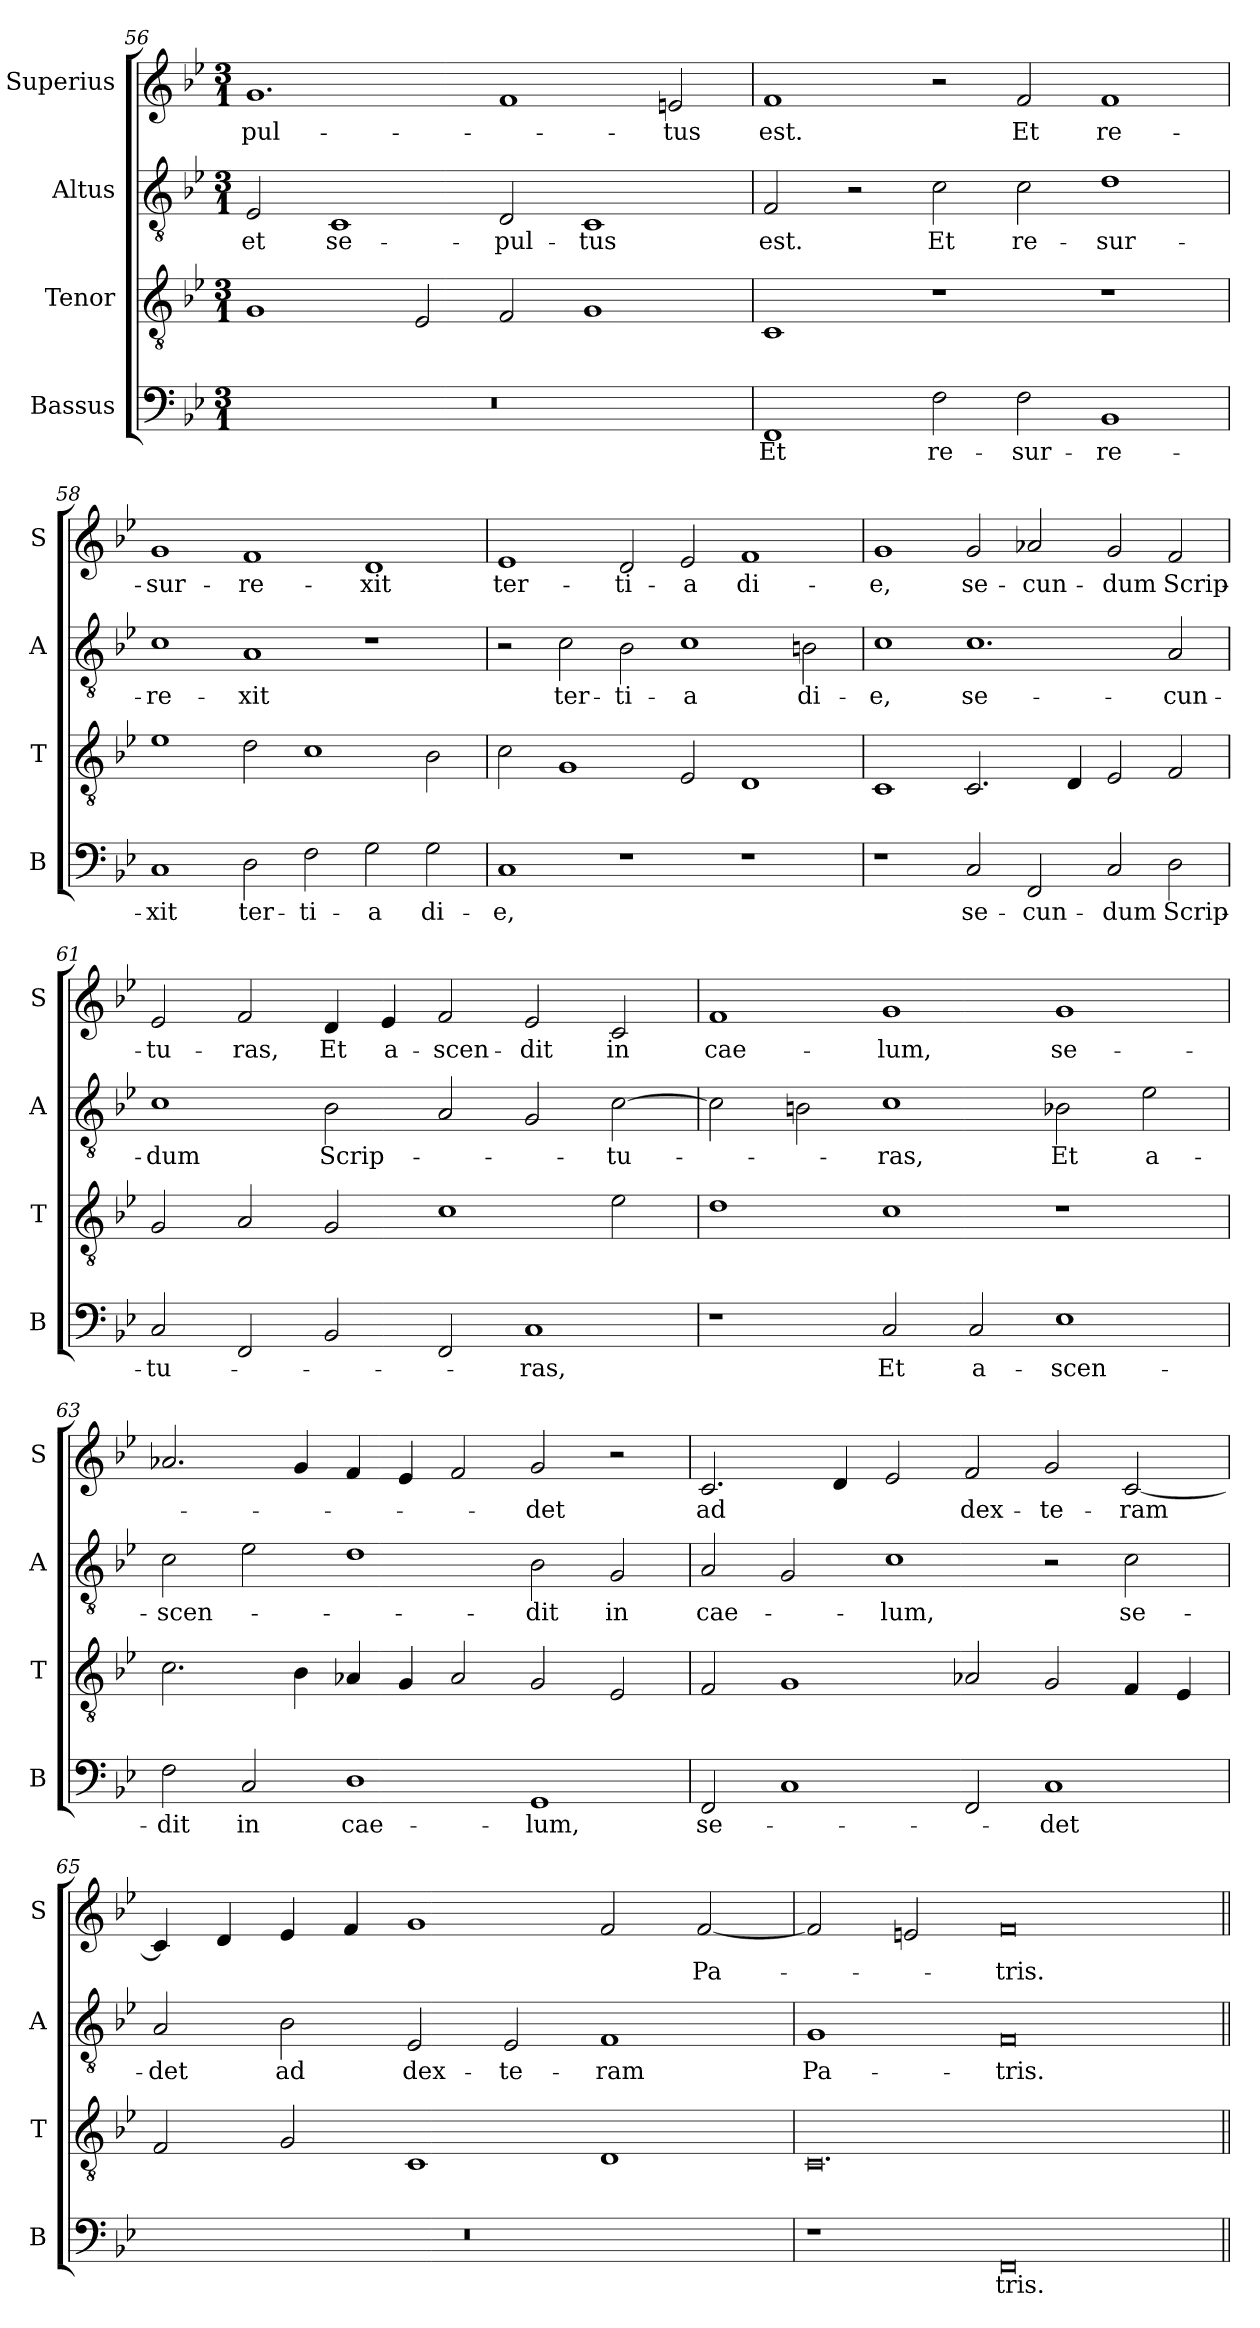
**kern	**text	**kern	**kern	**text	**kern	**text
*part4	*part4	*part3	*part2	*part2	*part1	*part1
*staff4	*staff4	*staff3	*staff2	*staff2	*staff1	*staff1
*I"Bassus	*	*I"Tenor	*I"Altus	*	*I"Superius	*
*I'B	*	*I'T	*I'A	*	*I'S	*
*clefF4	*	*clefGv2	*clefGv2	*	*clefG2	*
*k[b-e-]	*	*k[b-e-]	*k[b-e-]	*	*k[b-e-]	*
*M3/1	*	*M3/1	*M3/1	*	*M3/1	*
=56	=56	=56	=56	=56	=56	=56
0.r	.	1G	2E-/	et	1.g	-pul-
.	.	.	1C	se-	.	.
.	.	2E-/	.	.	.	.
.	.	2F/	2D/	-pul-	1f	.
.	.	1G	1C	-tus	.	.
.	.	.	.	.	2en/	-tus
=57	=57	=57	=57	=57	=57	=57
1FF	Et	1C	2F/	est.	1f	est.
.	.	.	2r	.	.	.
2F\	re-	1r	2c\	Et	2r	.
2F\	-sur-	.	2c\	re-	2f/	Et
1BB-	-re-	1r	1d	-sur-	1f	re-
=58	=58	=58	=58	=58	=58	=58
1C	-xit	1e-	1c	-re-	1g	-sur-
2D\	ter-	2d\	1A	-xit	1f	-re-
2F\	-ti-	1c	.	.	.	.
2G\	-a	.	1r	.	1d	-xit
2G\	di-	2B-\	.	.	.	.
=59	=59	=59	=59	=59	=59	=59
1C	-e,	2c\	2r	.	1e-	ter-
.	.	1G	2c\	ter-	.	.
1r	.	.	2B-\	-ti-	2d/	-ti-
.	.	2E-/	1c	-a	2e-/	-a
1r	.	1D	.	.	1f	di-
.	.	.	2Bn\	di-	.	.
=60	=60	=60	=60	=60	=60	=60
1r	.	1C	1c	-e,	1g	-e,
2C/	se-	2.C/	1.c	se-	2g/	se-
2FF/	-cun-	.	.	.	2a-X/	-cun-
.	.	4D/	.	.	.	.
2C/	-dum	2E-/	.	.	2g/	-dum
2D\	Scrip-	2F/	2A/	-cun-	2f/	Scrip-
=61	=61	=61	=61	=61	=61	=61
2C/	-tu-	2G/	1c	-dum	2e-/	-tu-
2FF/	.	2A/	.	.	2f/	-ras,
2BB-/	.	2G/	2B-\	Scrip-	4d/	Et
.	.	.	.	.	4e-/	a-
2FF/	.	1c	2A/	.	2f/	-scen-
1C	-ras,	.	2G/	.	2e-/	-dit
.	.	2e-\	[2c\	-tu-	2c/	in
=62	=62	=62	=62	=62	=62	=62
1r	.	1d	2c\]	.	1f	cae-
.	.	.	2Bn\	.	.	.
2C/	Et	1c	1c	-ras,	1g	-lum,
2C/	a-	.	.	.	.	.
1E-	-scen-	1r	2B-X\	Et	1g	se-
.	.	.	2e-\	a-	.	.
=63	=63	=63	=63	=63	=63	=63
2F\	-dit	2.c\	2c\	-scen-	2.a-X/	.
2C/	in	.	2e-\	.	.	.
.	.	4B-\	.	.	4g/	.
1D	cae-	4A-X/	1d	.	4f/	.
.	.	4G/	.	.	4e-/	.
.	.	2A-/	.	.	2f/	.
1GG	-lum,	2G/	2B-\	-dit	2g/	-det
.	.	2E-/	2G/	in	2r	.
=64	=64	=64	=64	=64	=64	=64
2FF/	se-	2F/	2A/	cae-	2.c/	ad
1C	.	1G	2G/	.	.	.
.	.	.	.	.	4d/	.
.	.	.	1c	-lum,	2e-/	.
2FF/	.	2A-X/	.	.	2f/	dex-
1C	-det	2G/	2r	.	2g/	-te-
.	.	4F/	2c\	se-	[2c/	-ram
.	.	4E-/	.	.	.	.
=65	=65	=65	=65	=65	=65	=65
0.r	.	2F/	2A/	-det	4c/]	.
.	.	.	.	.	4d/	.
.	.	2G/	2B-\	ad	4e-/	.
.	.	.	.	.	4f/	.
.	.	1C	2E-/	dex-	1g	.
.	.	.	2E-/	-te-	.	.
.	.	1D	1F	-ram	2f/	.
.	.	.	.	.	[2f/	Pa-
=66	=66	=66	=66	=66	=66	=66
1r	.	0.C	1G	Pa-	2f/]	.
.	.	.	.	.	2en/	.
0FF	tris.	.	0F	-tris.	0f	-tris.
=||	=||	=||	=||	=||	=||	=||
*-	*-	*-	*-	*-	*-	*-
